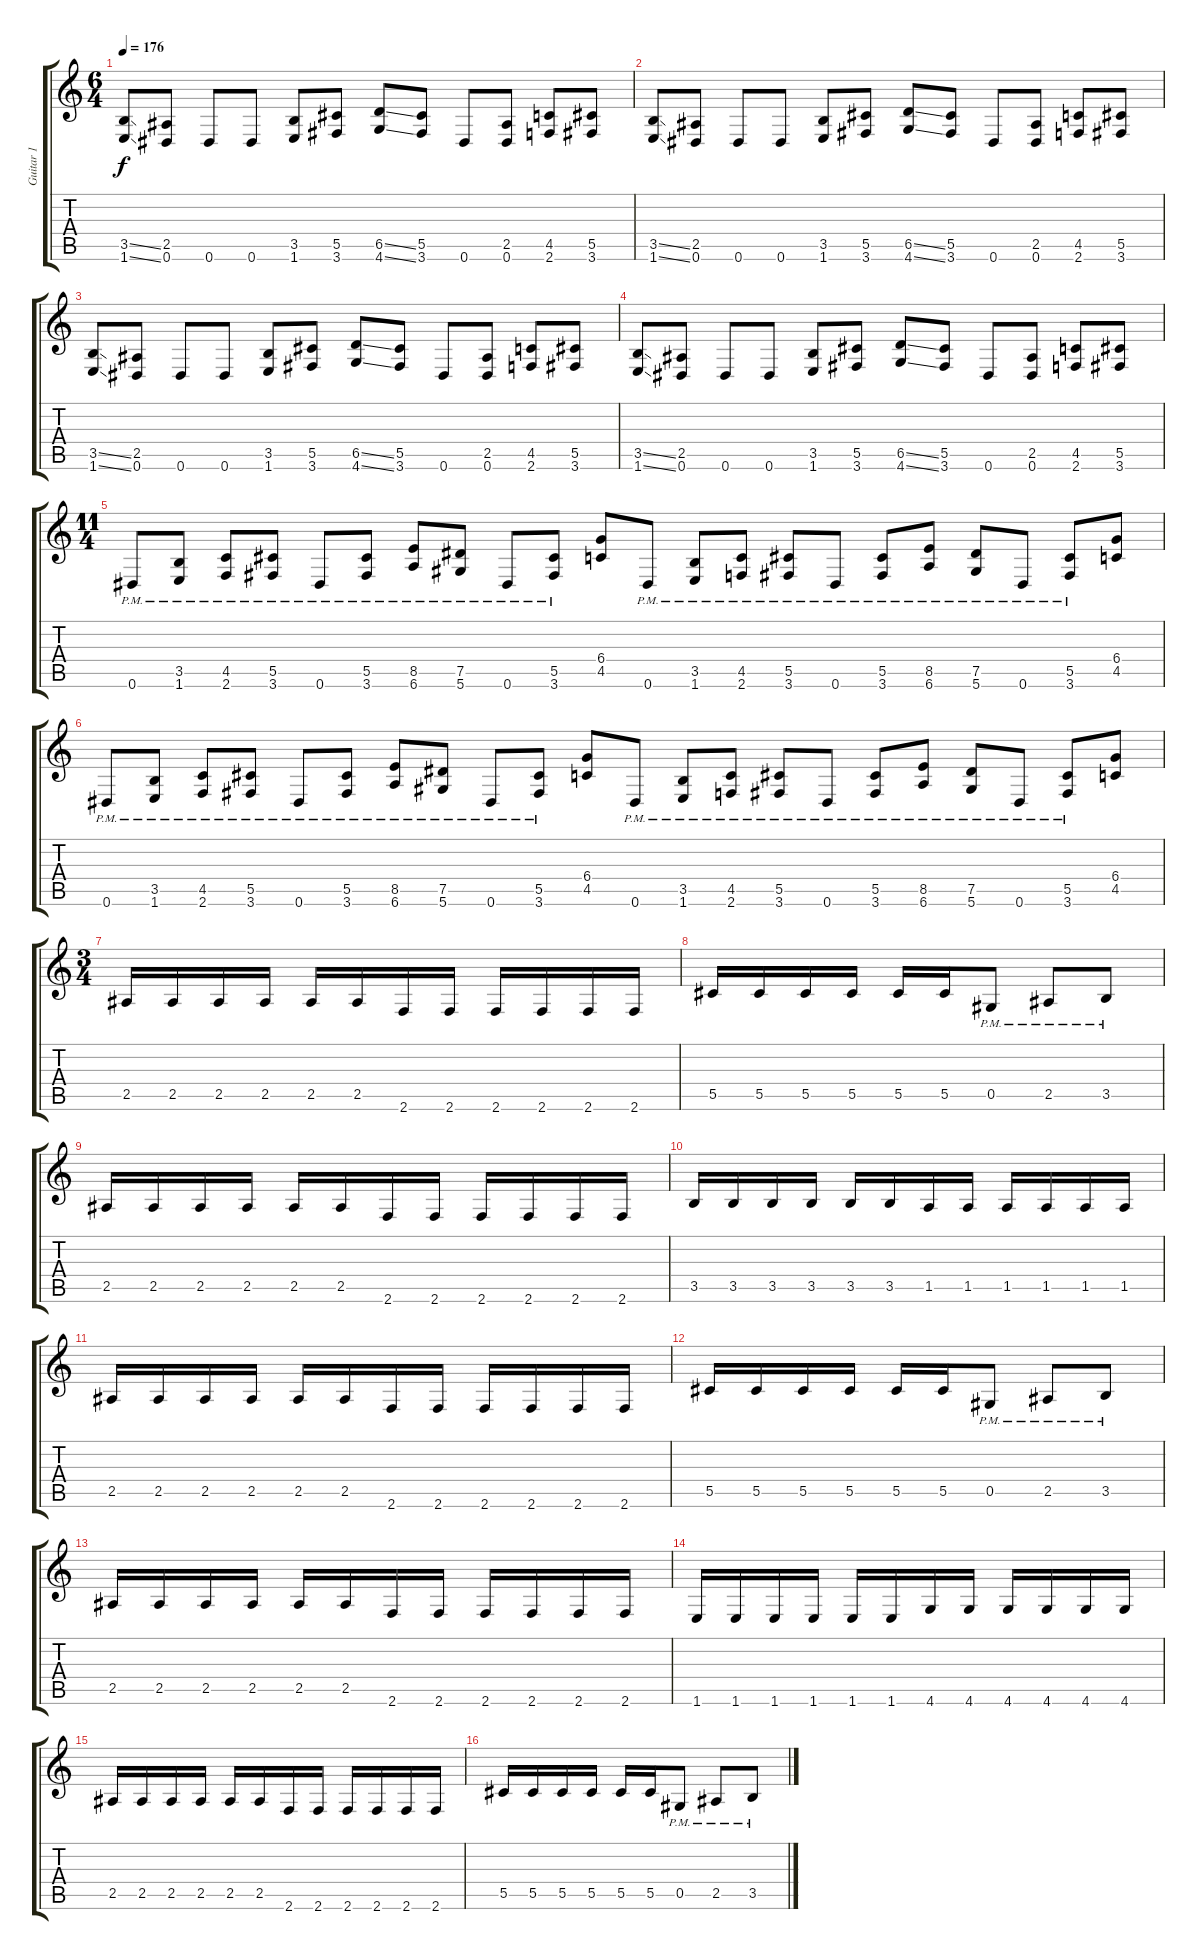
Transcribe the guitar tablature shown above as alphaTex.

\track ("Guitar 1" "Guitar 1") {instrument distortionguitar}
\staff {score tabs}
\tuning (Eb4 Bb3 Gb3 Db3 Ab2 Eb2) {hide}
\ts (6 4)
\tempo 176
\clef g2
\ks c
(3.5{ss} 1.6{ss}).8{dy f} (2.5 0.6).8 0.6.8 0.6.8 (3.5 1.6).8 (5.5 3.6).8 (6.5{ss} 4.6{ss}).8 (5.5 3.6).8 0.6.8 (2.5 0.6).8 (4.5 2.6).8 (5.5 3.6).8 |
(3.5{ss} 1.6{ss}).8 (2.5 0.6).8 0.6.8 0.6.8 (3.5 1.6).8 (5.5 3.6).8 (6.5{ss} 4.6{ss}).8 (5.5 3.6).8 0.6.8 (2.5 0.6).8 (4.5 2.6).8 (5.5 3.6).8 |
(3.5{ss} 1.6{ss}).8 (2.5 0.6).8 0.6.8 0.6.8 (3.5 1.6).8 (5.5 3.6).8 (6.5{ss} 4.6{ss}).8 (5.5 3.6).8 0.6.8 (2.5 0.6).8 (4.5 2.6).8 (5.5 3.6).8 |
(3.5{ss} 1.6{ss}).8 (2.5 0.6).8 0.6.8 0.6.8 (3.5 1.6).8 (5.5 3.6).8 (6.5{ss} 4.6{ss}).8 (5.5 3.6).8 0.6.8 (2.5 0.6).8 (4.5 2.6).8 (5.5 3.6).8 |
\ts (11 4)
0.6{pm}.8 (3.5 1.6{pm}).8 (4.5{pm} 2.6{pm}).8 (5.5{pm} 3.6{pm}).8 0.6{pm}.8 (5.5{pm} 3.6{pm}).8 (8.5{pm} 6.6{pm}).8 (7.5{pm} 5.6{pm}).8 0.6{pm}.8 (5.5{pm} 3.6{pm}).8 (6.4 4.5).8 0.6{pm}.8 (3.5 1.6{pm}).8 (4.5{pm} 2.6{pm}).8 (5.5{pm} 3.6{pm}).8 0.6{pm}.8 (5.5{pm} 3.6{pm}).8 (8.5{pm} 6.6{pm}).8 (7.5{pm} 5.6{pm}).8 0.6{pm}.8 (5.5{pm} 3.6{pm}).8 (6.4 4.5).8 |
0.6{pm}.8 (3.5 1.6{pm}).8 (4.5{pm} 2.6{pm}).8 (5.5{pm} 3.6{pm}).8 0.6{pm}.8 (5.5{pm} 3.6{pm}).8 (8.5{pm} 6.6{pm}).8 (7.5{pm} 5.6{pm}).8 0.6{pm}.8 (5.5{pm} 3.6{pm}).8 (6.4 4.5).8 0.6{pm}.8 (3.5 1.6{pm}).8 (4.5{pm} 2.6{pm}).8 (5.5{pm} 3.6{pm}).8 0.6{pm}.8 (5.5{pm} 3.6{pm}).8 (8.5{pm} 6.6{pm}).8 (7.5{pm} 5.6{pm}).8 0.6{pm}.8 (5.5{pm} 3.6{pm}).8 (6.4 4.5).8 |
\ts (3 4)
2.5.16 2.5.16 2.5.16 2.5.16 2.5.16 2.5.16 2.6.16 2.6.16 2.6.16 2.6.16 2.6.16 2.6.16 |
5.5.16 5.5.16 5.5.16 5.5.16 5.5.16 5.5.16 0.5{pm}.8 2.5{pm}.8 3.5{pm}.8 |
2.5.16 2.5.16 2.5.16 2.5.16 2.5.16 2.5.16 2.6.16 2.6.16 2.6.16 2.6.16 2.6.16 2.6.16 |
3.5.16 3.5.16 3.5.16 3.5.16 3.5.16 3.5.16 1.5.16 1.5.16 1.5.16 1.5.16 1.5.16 1.5.16 |
2.5.16 2.5.16 2.5.16 2.5.16 2.5.16 2.5.16 2.6.16 2.6.16 2.6.16 2.6.16 2.6.16 2.6.16 |
5.5.16 5.5.16 5.5.16 5.5.16 5.5.16 5.5.16 0.5{pm}.8 2.5{pm}.8 3.5{pm}.8 |
2.5.16 2.5.16 2.5.16 2.5.16 2.5.16 2.5.16 2.6.16 2.6.16 2.6.16 2.6.16 2.6.16 2.6.16 |
1.6.16 1.6.16 1.6.16 1.6.16 1.6.16 1.6.16 4.6.16 4.6.16 4.6.16 4.6.16 4.6.16 4.6.16 |
2.5.16 2.5.16 2.5.16 2.5.16 2.5.16 2.5.16 2.6.16 2.6.16 2.6.16 2.6.16 2.6.16 2.6.16 |
5.5.16 5.5.16 5.5.16 5.5.16 5.5.16 5.5.16 0.5{pm}.8 2.5{pm}.8 3.5{pm}.8
